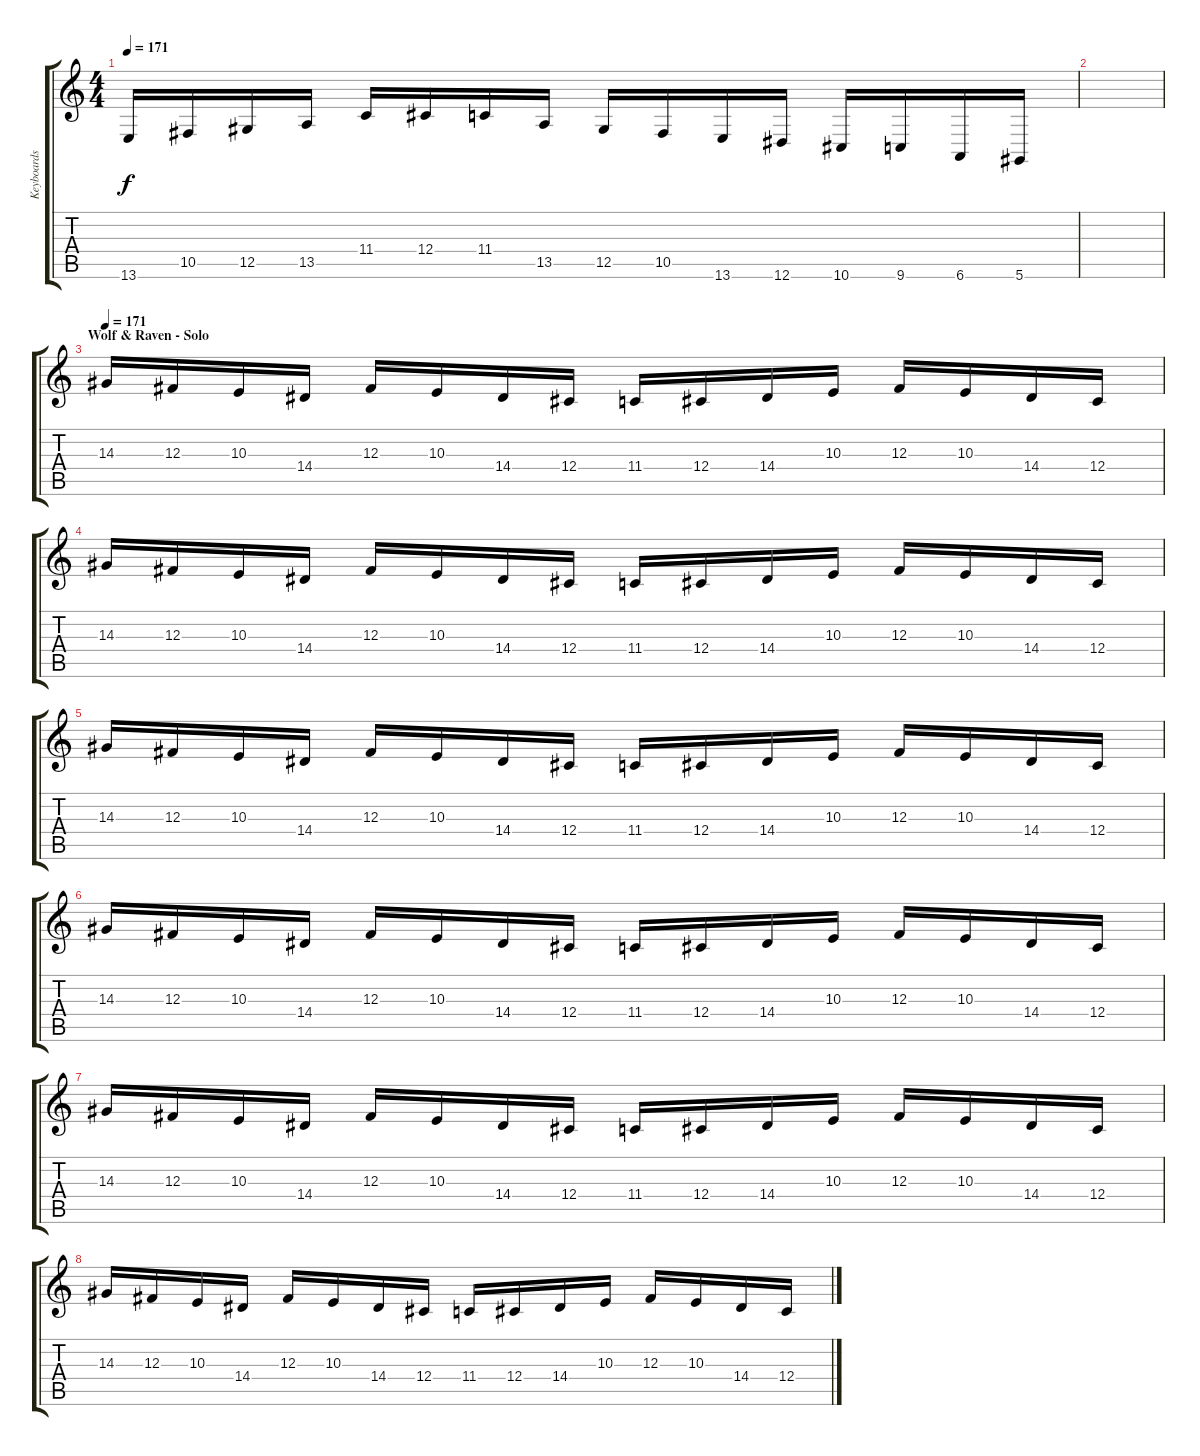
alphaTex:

\track ("Keyboards" "Keyboards") {instrument harpsichord}
\staff {score tabs}
\tuning (Eb4 Bb3 Gb3 Db3 Ab2 Eb2) {hide}
\ts (4 4)
\tempo 171
\clef g2
\ks c
13.6.16{dy f} 10.5.16 12.5.16 13.5.16 11.4.16 12.4.16 11.4.16 13.5.16 12.5.16 10.5.16 13.6.16 12.6.16 10.6.16 9.6.16 6.6.16 5.6.16 |
|
\section ("" "Wolf & Raven - Solo")
\tempo 171
14.3.16{instrument harpsichord} 12.3.16 10.3.16 14.4.16 12.3.16 10.3.16 14.4.16 12.4.16 11.4.16 12.4.16 14.4.16 10.3.16 12.3.16 10.3.16 14.4.16 12.4.16 |
14.3.16 12.3.16 10.3.16 14.4.16 12.3.16 10.3.16 14.4.16 12.4.16 11.4.16 12.4.16 14.4.16 10.3.16 12.3.16 10.3.16 14.4.16 12.4.16 |
14.3.16 12.3.16 10.3.16 14.4.16 12.3.16 10.3.16 14.4.16 12.4.16 11.4.16 12.4.16 14.4.16 10.3.16 12.3.16 10.3.16 14.4.16 12.4.16 |
14.3.16 12.3.16 10.3.16 14.4.16 12.3.16 10.3.16 14.4.16 12.4.16 11.4.16 12.4.16 14.4.16 10.3.16 12.3.16 10.3.16 14.4.16 12.4.16 |
14.3.16 12.3.16 10.3.16 14.4.16 12.3.16 10.3.16 14.4.16 12.4.16 11.4.16 12.4.16 14.4.16 10.3.16 12.3.16 10.3.16 14.4.16 12.4.16 |
14.3.16 12.3.16 10.3.16 14.4.16 12.3.16 10.3.16 14.4.16 12.4.16 11.4.16 12.4.16 14.4.16 10.3.16 12.3.16 10.3.16 14.4.16 12.4.16
